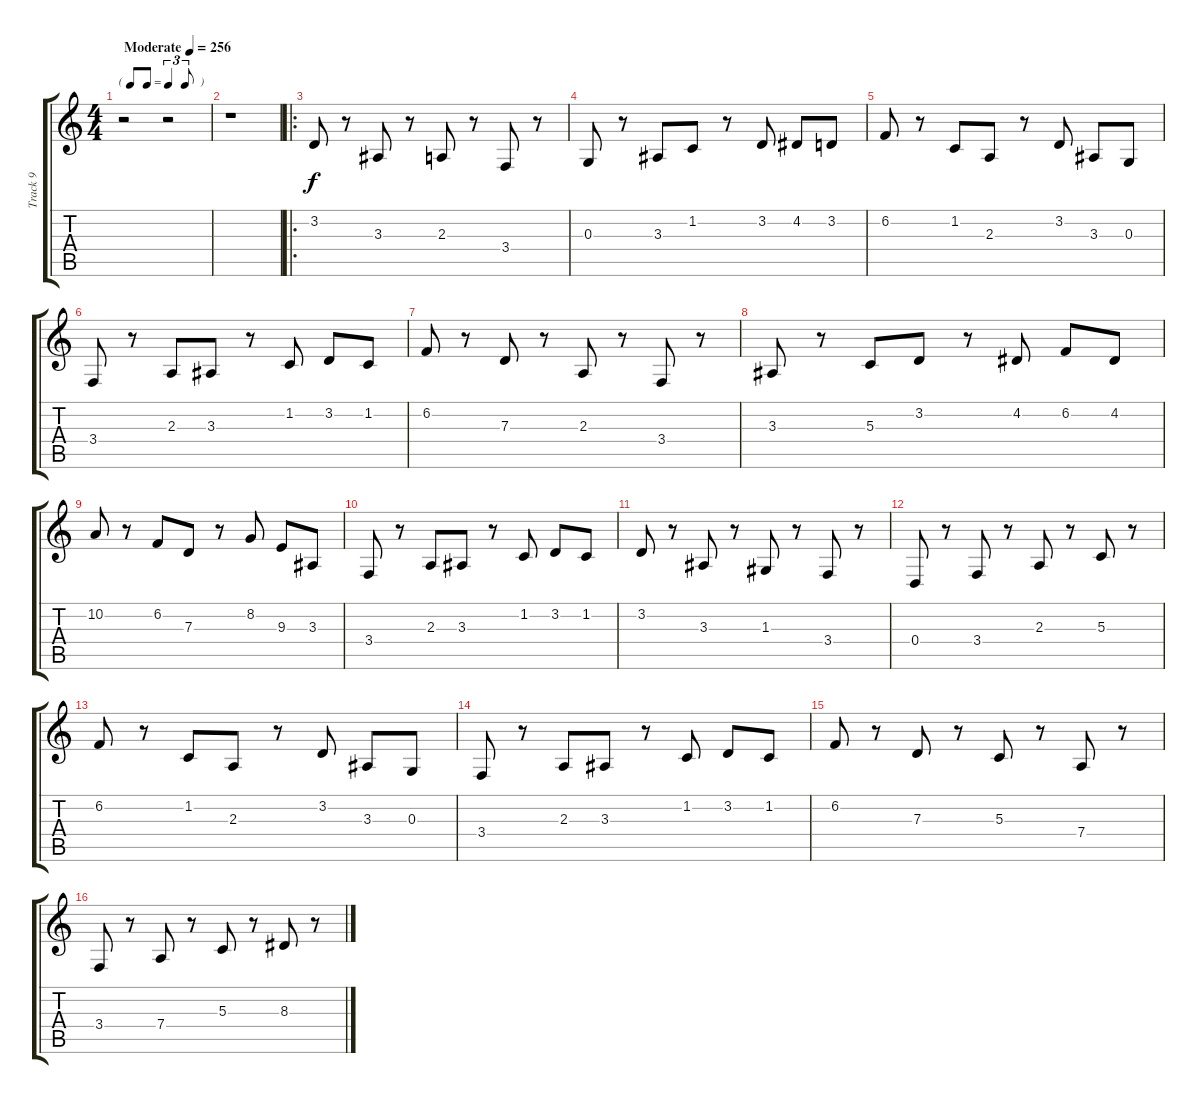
\track ("Track 9" "Track 9") {instrument altosax}
\staff {score tabs}
\tuning (E4 B3 G3 D3 A2 E2) {hide}
\ts (4 4)
\tf triplet8th
\tempo (256 "Moderate")
\clef g2
\ks c
r.2{dy f instrument altosax} r.2 |
r.1 |
\ro
3.2.8 r.8 3.3.8 r.8 2.3.8 r.8 3.4.8 r.8 |
0.3.8 r.8 3.3.8 1.2.8 r.8 3.2.8 4.2.8 3.2.8 |
6.2.8 r.8 1.2.8 2.3.8 r.8 3.2.8 3.3.8 0.3.8 |
3.4.8 r.8 2.3.8 3.3.8 r.8 1.2.8 3.2.8 1.2.8 |
6.2.8 r.8 7.3.8 r.8 2.3.8 r.8 3.4.8 r.8 |
3.3.8 r.8 5.3.8 3.2.8 r.8 4.2.8 6.2.8 4.2.8 |
10.2.8 r.8 6.2.8 7.3.8 r.8 8.2.8 9.3.8 3.3.8 |
3.4.8 r.8 2.3.8 3.3.8 r.8 1.2.8 3.2.8 1.2.8 |
3.2.8 r.8 3.3.8 r.8 1.3.8 r.8 3.4.8 r.8 |
0.4.8 r.8 3.4.8 r.8 2.3.8 r.8 5.3.8 r.8 |
6.2.8 r.8 1.2.8 2.3.8 r.8 3.2.8 3.3.8 0.3.8 |
3.4.8 r.8 2.3.8 3.3.8 r.8 1.2.8 3.2.8 1.2.8 |
6.2.8 r.8 7.3.8 r.8 5.3.8 r.8 7.4.8 r.8 |
3.4.8 r.8 7.4.8 r.8 5.3.8 r.8 8.3.8 r.8
